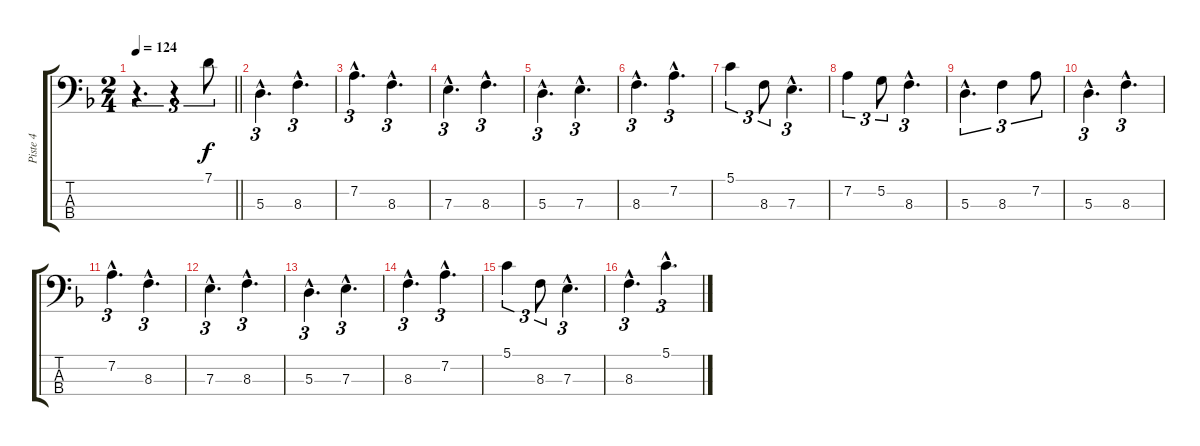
\track ("Piste 4" "Piste 4") {instrument electricbassfinger}
\staff {score tabs}
\tuning (G2 D2 A1 E1) {hide}
\ts (2 4)
\tempo 124
\clef f4
\barLineRight lightlight
\ks dminor
r.4{d tu (3 2) dy f volume 12 balance 4 instrument electricbassfinger} r.4{tu (3 2)} 7.1.8{tu (3 2)} |
5.3{hac}.4{d tu (3 2)} 8.3{hac}.4{d tu (3 2)} |
7.2{hac}.4{d tu (3 2)} 8.3{hac}.4{d tu (3 2)} |
7.3{hac}.4{d tu (3 2)} 8.3{hac}.4{d tu (3 2)} |
5.3{hac}.4{d tu (3 2)} 7.3{hac}.4{d tu (3 2)} |
8.3{hac}.4{d tu (3 2)} 7.2{hac}.4{d tu (3 2)} |
5.1.4{tu (3 2)} 8.3.8{tu (3 2)} 7.3{hac}.4{d tu (3 2)} |
7.2.4{tu (3 2)} 5.2.8{tu (3 2)} 8.3{hac}.4{d tu (3 2)} |
5.3{hac}.4{d tu (3 2)} 8.3.4{tu (3 2)} 7.2.8{tu (3 2)} |
5.3{hac}.4{d tu (3 2)} 8.3{hac}.4{d tu (3 2)} |
7.2{hac}.4{d tu (3 2)} 8.3{hac}.4{d tu (3 2)} |
7.3{hac}.4{d tu (3 2)} 8.3{hac}.4{d tu (3 2)} |
5.3{hac}.4{d tu (3 2)} 7.3{hac}.4{d tu (3 2)} |
8.3{hac}.4{d tu (3 2)} 7.2{hac}.4{d tu (3 2)} |
5.1.4{tu (3 2)} 8.3.8{tu (3 2)} 7.3{hac}.4{d tu (3 2)} |
8.3{hac}.4{d tu (3 2)} 5.1{hac}.4{d tu (3 2)}
